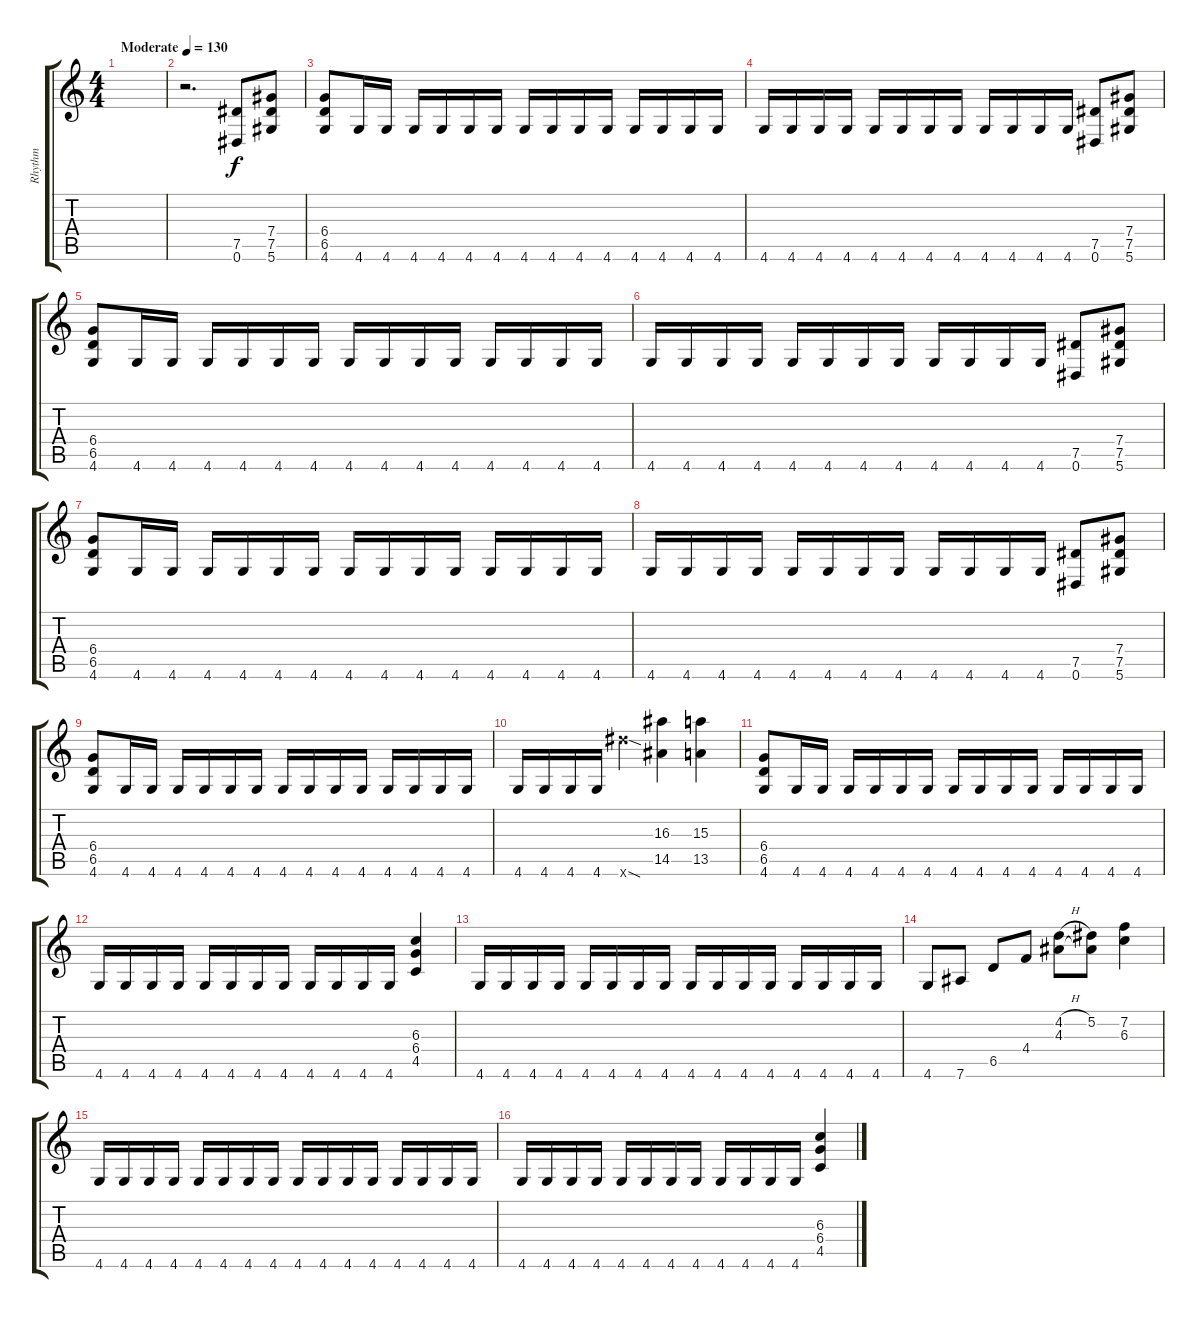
\track ("Rhythm" "Rhythm") {instrument overdrivenguitar}
\staff {score tabs}
\tuning (Eb4 Bb3 Gb3 Db3 Ab2 Eb2) {hide}
\ts (4 4)
\tempo (130 "Moderate")
\clef g2
\ks c
|
r.2{d} (7.5 0.6).8 (7.4 7.5 5.6).8 |
(6.4 6.5 4.6).8 4.6.16 4.6.16 4.6.16 4.6.16 4.6.16 4.6.16 4.6.16 4.6.16 4.6.16 4.6.16 4.6.16 4.6.16 4.6.16 4.6.16 |
4.6.16 4.6.16 4.6.16 4.6.16 4.6.16 4.6.16 4.6.16 4.6.16 4.6.16 4.6.16 4.6.16 4.6.16 (7.5 0.6).8 (7.4 7.5 5.6).8 |
(6.4 6.5 4.6).8 4.6.16 4.6.16 4.6.16 4.6.16 4.6.16 4.6.16 4.6.16 4.6.16 4.6.16 4.6.16 4.6.16 4.6.16 4.6.16 4.6.16 |
4.6.16 4.6.16 4.6.16 4.6.16 4.6.16 4.6.16 4.6.16 4.6.16 4.6.16 4.6.16 4.6.16 4.6.16 (7.5 0.6).8 (7.4 7.5 5.6).8 |
(6.4 6.5 4.6).8 4.6.16 4.6.16 4.6.16 4.6.16 4.6.16 4.6.16 4.6.16 4.6.16 4.6.16 4.6.16 4.6.16 4.6.16 4.6.16 4.6.16 |
4.6.16 4.6.16 4.6.16 4.6.16 4.6.16 4.6.16 4.6.16 4.6.16 4.6.16 4.6.16 4.6.16 4.6.16 (7.5 0.6).8 (7.4 7.5 5.6).8 |
(6.4 6.5 4.6).8 4.6.16 4.6.16 4.6.16 4.6.16 4.6.16 4.6.16 4.6.16 4.6.16 4.6.16 4.6.16 4.6.16 4.6.16 4.6.16 4.6.16 |
4.6.16 4.6.16 4.6.16 4.6.16 24.6{sod x}.4 (16.3 14.5).4 (15.3 13.5).4 |
(6.4 6.5 4.6).8 4.6.16 4.6.16 4.6.16 4.6.16 4.6.16 4.6.16 4.6.16 4.6.16 4.6.16 4.6.16 4.6.16 4.6.16 4.6.16 4.6.16 |
4.6.16 4.6.16 4.6.16 4.6.16 4.6.16 4.6.16 4.6.16 4.6.16 4.6.16 4.6.16 4.6.16 4.6.16 (6.3 6.4 4.5).4 |
4.6.16 4.6.16 4.6.16 4.6.16 4.6.16 4.6.16 4.6.16 4.6.16 4.6.16 4.6.16 4.6.16 4.6.16 4.6.16 4.6.16 4.6.16 4.6.16 |
4.6.8 7.6.8 6.5.8 4.4.8 (4.2{h} 4.3).8 (5.2 4.3{t}).8 (7.2 6.3).4 |
4.6.16 4.6.16 4.6.16 4.6.16 4.6.16 4.6.16 4.6.16 4.6.16 4.6.16 4.6.16 4.6.16 4.6.16 4.6.16 4.6.16 4.6.16 4.6.16 |
4.6.16 4.6.16 4.6.16 4.6.16 4.6.16 4.6.16 4.6.16 4.6.16 4.6.16 4.6.16 4.6.16 4.6.16 (6.3 6.4 4.5).4
